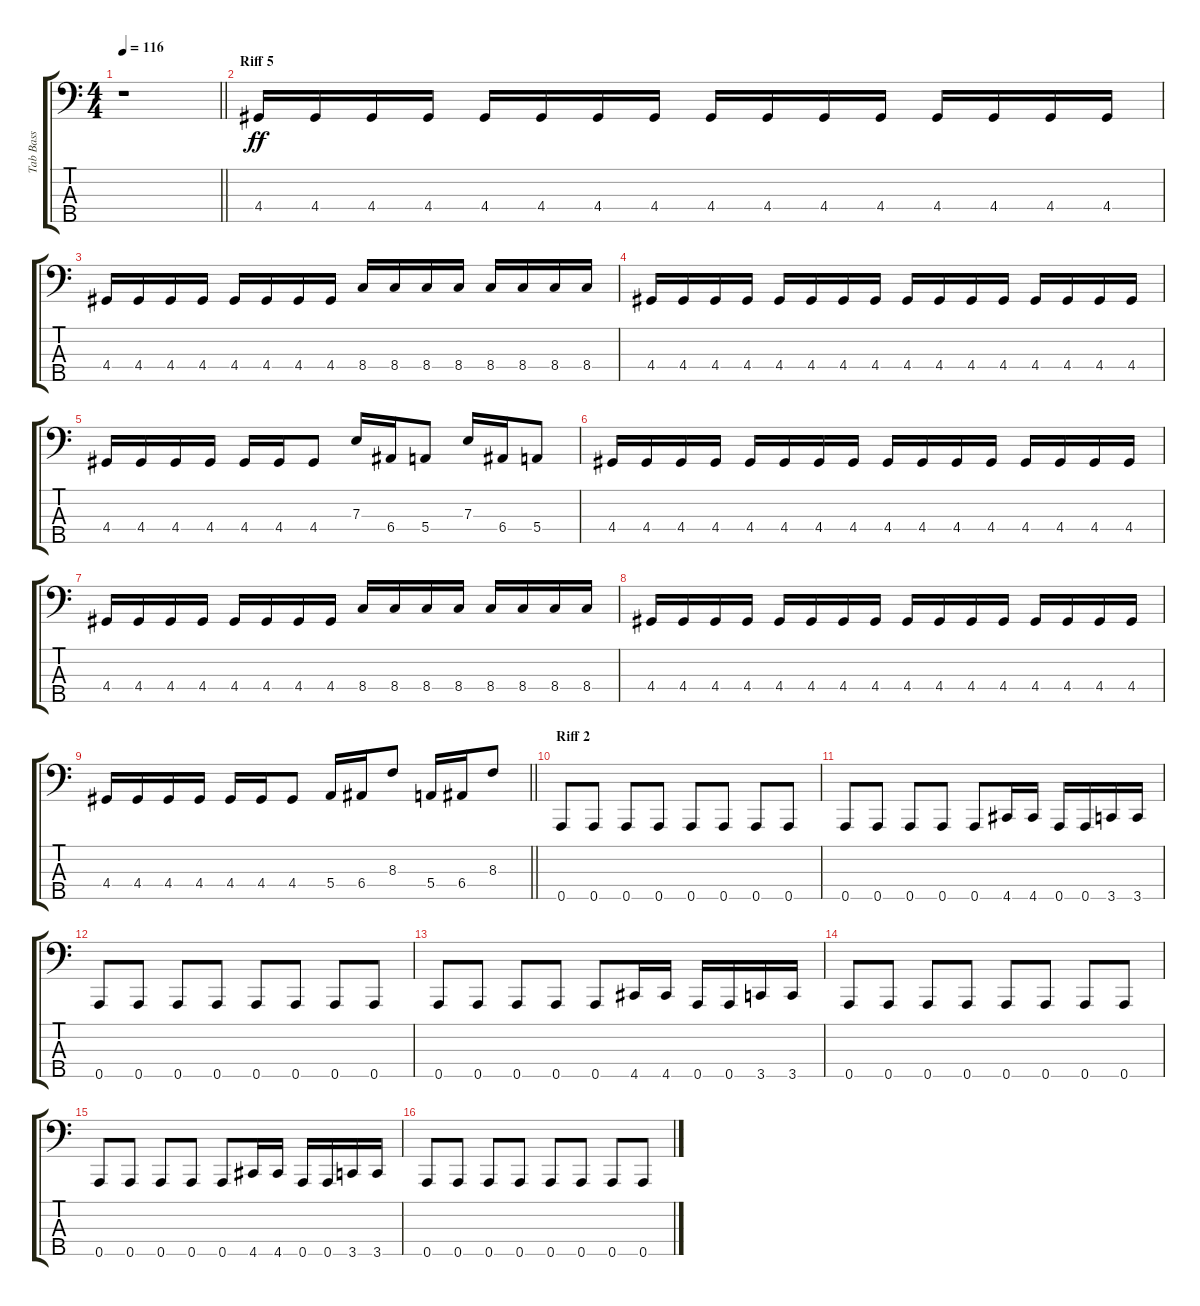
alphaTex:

\track ("Tab Bass" "Tab Bass") {instrument electricbasspick}
\staff {score tabs}
\tuning (G2 D2 A1 E1 A0) {hide}
\ts (4 4)
\tempo 116
\clef f4
\barLineRight lightlight
\ks c
r.1{dy f} |
\section ("" "Riff 5")
4.4.16{dy ff} 4.4.16 4.4.16 4.4.16 4.4.16 4.4.16 4.4.16 4.4.16 4.4.16 4.4.16 4.4.16 4.4.16 4.4.16 4.4.16 4.4.16 4.4.16 |
4.4.16 4.4.16 4.4.16 4.4.16 4.4.16 4.4.16 4.4.16 4.4.16 8.4.16 8.4.16 8.4.16 8.4.16 8.4.16 8.4.16 8.4.16 8.4.16 |
4.4.16 4.4.16 4.4.16 4.4.16 4.4.16 4.4.16 4.4.16 4.4.16 4.4.16 4.4.16 4.4.16 4.4.16 4.4.16 4.4.16 4.4.16 4.4.16 |
4.4.16 4.4.16 4.4.16 4.4.16 4.4.16 4.4.16 4.4.8 7.3.16 6.4.16 5.4.8 7.3.16 6.4.16 5.4.8 |
4.4.16 4.4.16 4.4.16 4.4.16 4.4.16 4.4.16 4.4.16 4.4.16 4.4.16 4.4.16 4.4.16 4.4.16 4.4.16 4.4.16 4.4.16 4.4.16 |
4.4.16 4.4.16 4.4.16 4.4.16 4.4.16 4.4.16 4.4.16 4.4.16 8.4.16 8.4.16 8.4.16 8.4.16 8.4.16 8.4.16 8.4.16 8.4.16 |
4.4.16 4.4.16 4.4.16 4.4.16 4.4.16 4.4.16 4.4.16 4.4.16 4.4.16 4.4.16 4.4.16 4.4.16 4.4.16 4.4.16 4.4.16 4.4.16 |
\barLineRight lightlight
4.4.16 4.4.16 4.4.16 4.4.16 4.4.16 4.4.16 4.4.8 5.4.16 6.4.16 8.3.8 5.4.16 6.4.16 8.3.8 |
\section ("" "Riff 2")
0.5.8 0.5.8 0.5.8 0.5.8 0.5.8 0.5.8 0.5.8 0.5.8 |
0.5.8 0.5.8 0.5.8 0.5.8 0.5.8 4.5.16 4.5.16 0.5.16 0.5.16 3.5.16 3.5.16 |
0.5.8 0.5.8 0.5.8 0.5.8 0.5.8 0.5.8 0.5.8 0.5.8 |
0.5.8 0.5.8 0.5.8 0.5.8 0.5.8 4.5.16 4.5.16 0.5.16 0.5.16 3.5.16 3.5.16 |
0.5.8 0.5.8 0.5.8 0.5.8 0.5.8 0.5.8 0.5.8 0.5.8 |
0.5.8 0.5.8 0.5.8 0.5.8 0.5.8 4.5.16 4.5.16 0.5.16 0.5.16 3.5.16 3.5.16 |
0.5.8 0.5.8 0.5.8 0.5.8 0.5.8 0.5.8 0.5.8 0.5.8
